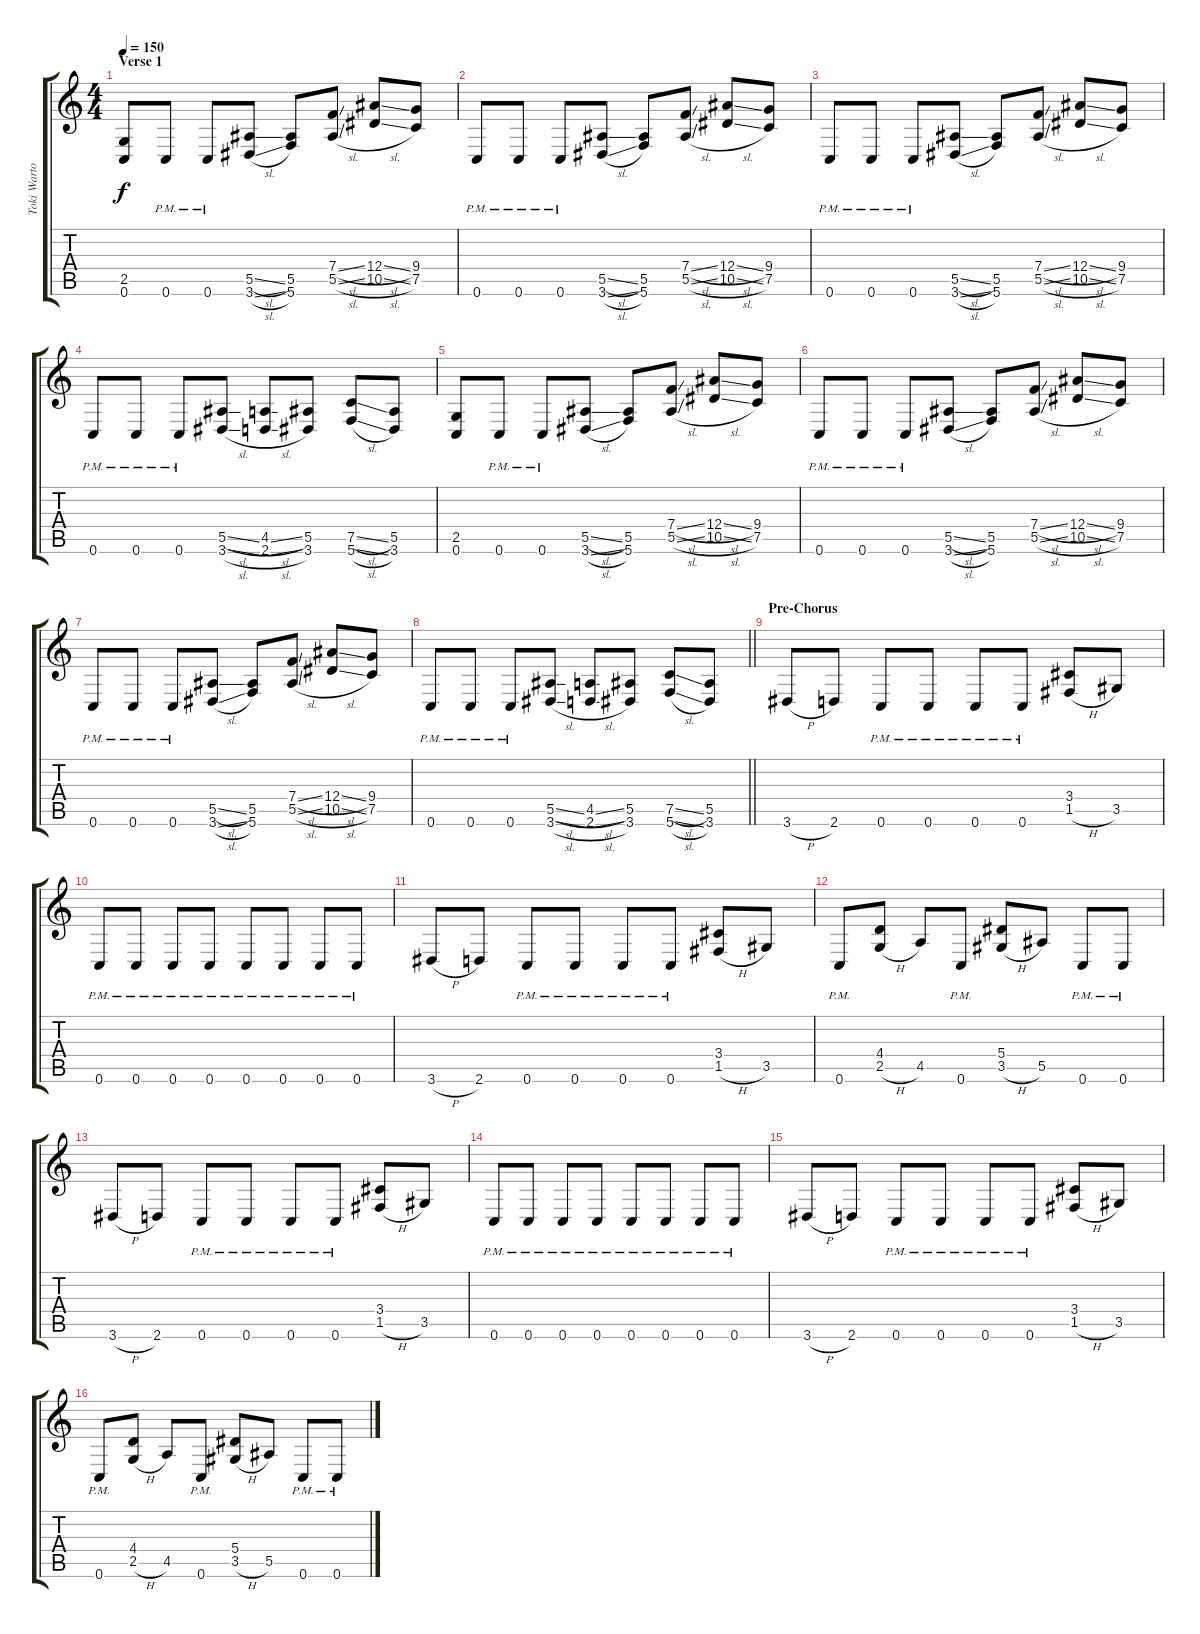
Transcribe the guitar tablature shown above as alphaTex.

\track ("Toki Wartooth (Lead Guitar 2)" "Toki Warto") {instrument distortionguitar}
\staff {score tabs}
\tuning (C4 G3 Eb3 Bb2 F2 C2) {hide}
\ts (4 4)
\section ("" "Verse 1")
\tempo 150
\clef g2
\ks c
(2.5 0.6).8{dy f} 0.6{pm}.8 0.6{pm}.8 (5.5{sl} 3.6{sl}).8 (5.5 5.6).8 (7.4{sl} 5.5{sl}).8 (12.4{sl} 10.5{sl}).8 (9.4 7.5).8 |
0.6{pm}.8 0.6{pm}.8 0.6{pm}.8 (5.5{sl} 3.6{sl}).8 (5.5 5.6).8 (7.4{sl} 5.5{sl}).8 (12.4{sl} 10.5{sl}).8 (9.4 7.5).8 |
0.6{pm}.8 0.6{pm}.8 0.6{pm}.8 (5.5{sl} 3.6{sl}).8 (5.5 5.6).8 (7.4{sl} 5.5{sl}).8 (12.4{sl} 10.5{sl}).8 (9.4 7.5).8 |
0.6{pm}.8 0.6{pm}.8 0.6{pm}.8 (5.5{sl} 3.6{sl}).8 (4.5{sl} 2.6{sl}).8 (5.5 3.6).8 (7.5{sl} 5.6{sl}).8 (5.5 3.6).8 |
(2.5 0.6).8 0.6{pm}.8 0.6{pm}.8 (5.5{sl} 3.6{sl}).8 (5.5 5.6).8 (7.4{sl} 5.5{sl}).8 (12.4{sl} 10.5{sl}).8 (9.4 7.5).8 |
0.6{pm}.8 0.6{pm}.8 0.6{pm}.8 (5.5{sl} 3.6{sl}).8 (5.5 5.6).8 (7.4{sl} 5.5{sl}).8 (12.4{sl} 10.5{sl}).8 (9.4 7.5).8 |
0.6{pm}.8 0.6{pm}.8 0.6{pm}.8 (5.5{sl} 3.6{sl}).8 (5.5 5.6).8 (7.4{sl} 5.5{sl}).8 (12.4{sl} 10.5{sl}).8 (9.4 7.5).8 |
\barLineRight lightlight
0.6{pm}.8 0.6{pm}.8 0.6{pm}.8 (5.5{sl} 3.6{sl}).8 (4.5{sl} 2.6{sl}).8 (5.5 3.6).8 (7.5{sl} 5.6{sl}).8 (5.5 3.6).8 |
\section ("" "Pre-Chorus")
3.6{h}.8 2.6.8 0.6{pm}.8 0.6{pm}.8 0.6{pm}.8 0.6{pm}.8 (3.4 1.5{h}).8 3.5.8 |
0.6{pm}.8 0.6{pm}.8 0.6{pm}.8 0.6{pm}.8 0.6{pm}.8 0.6{pm}.8 0.6{pm}.8 0.6{pm}.8 |
3.6{h}.8 2.6.8 0.6{pm}.8 0.6{pm}.8 0.6{pm}.8 0.6{pm}.8 (3.4 1.5{h}).8 3.5.8 |
0.6{pm}.8 (4.4 2.5{h}).8 4.5.8 0.6{pm}.8 (5.4 3.5{h}).8 5.5.8 0.6{pm}.8 0.6{pm}.8 |
3.6{h}.8 2.6.8 0.6{pm}.8 0.6{pm}.8 0.6{pm}.8 0.6{pm}.8 (3.4 1.5{h}).8 3.5.8 |
0.6{pm}.8 0.6{pm}.8 0.6{pm}.8 0.6{pm}.8 0.6{pm}.8 0.6{pm}.8 0.6{pm}.8 0.6{pm}.8 |
3.6{h}.8 2.6.8 0.6{pm}.8 0.6{pm}.8 0.6{pm}.8 0.6{pm}.8 (3.4 1.5{h}).8 3.5.8 |
0.6{pm}.8 (4.4 2.5{h}).8 4.5.8 0.6{pm}.8 (5.4 3.5{h}).8 5.5.8 0.6{pm}.8 0.6{pm}.8
